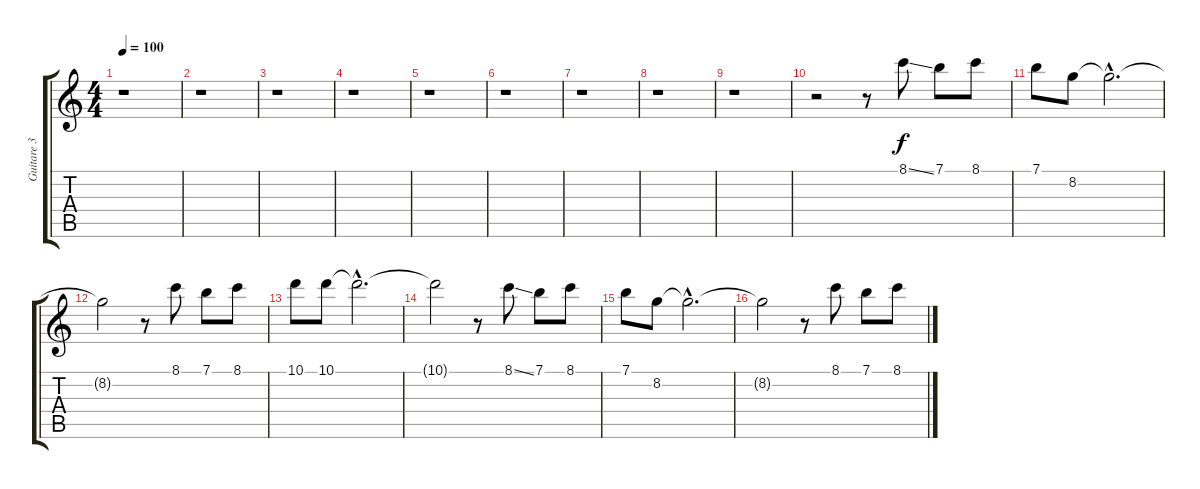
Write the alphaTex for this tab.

\track ("Guitare 3" "Guitare 3") {instrument distortionguitar}
\staff {score tabs}
\tuning (E4 B3 G3 D3 A2 E2) {hide}
\ts (4 4)
\tempo 100
\clef g2
\ks c
r.1{dy f instrument distortionguitar} |
r.1 |
r.1 |
r.1 |
r.1 |
r.1 |
r.1 |
r.1 |
r.1 |
r.2 r.8 8.1{ss}.8 7.1.8 8.1.8 |
7.1.8 8.2.8 8.2{hac t}.2{d} |
8.2{t}.2 r.8 8.1.8 7.1.8 8.1.8 |
10.1.8 10.1.8 10.1{hac t}.2{d} |
10.1{t}.2 r.8 8.1{ss}.8 7.1.8 8.1.8 |
7.1.8 8.2.8 8.2{hac t}.2{d} |
8.2{t}.2 r.8 8.1.8 7.1.8 8.1.8
